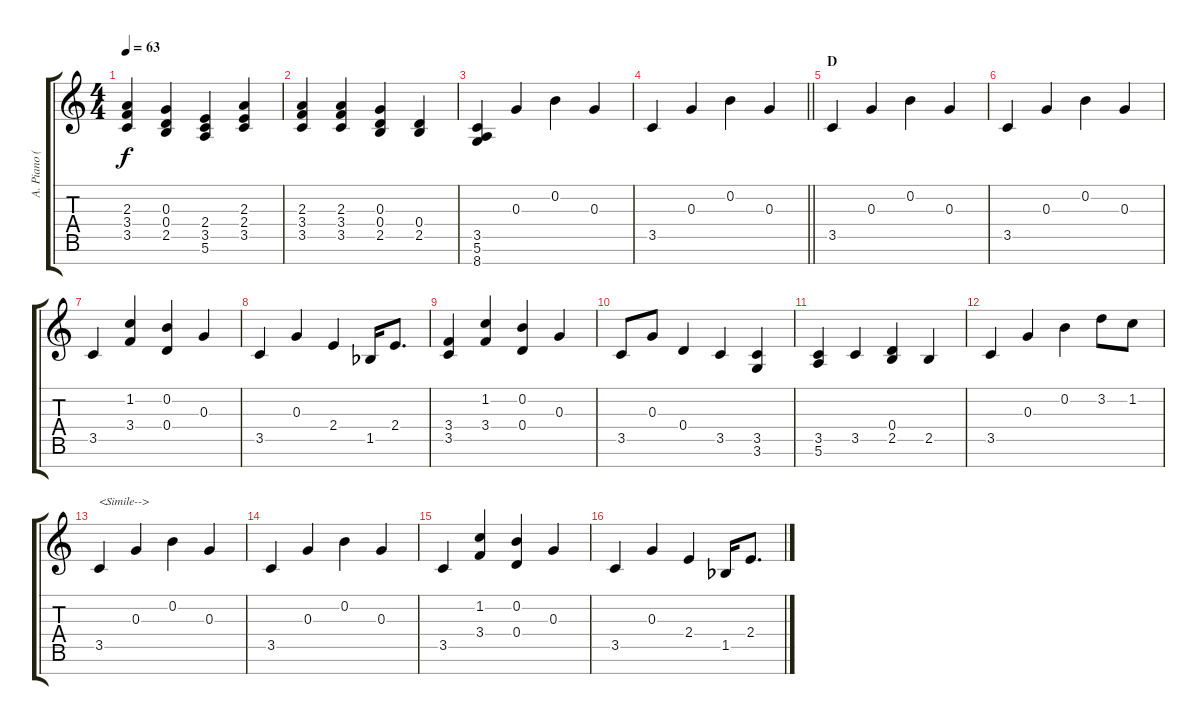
\track ("A. Piano (Right Hand)" "A. Piano (") {instrument acousticgrandpiano}
\staff {score tabs}
\tuning (E5 B4 G4 D4 A3 E3 B2) {hide}
\ts (4 4)
\tempo 63
\clef g2
\ks c
(2.3 3.4 3.5).4{dy f} (0.3 0.4 2.5).4 (2.4 3.5 5.6).4 (2.3 2.4 3.5).4 |
(2.3 3.4 3.5).4 (2.3 3.4 3.5).4 (0.3 0.4 2.5).4 (0.4 2.5).4 |
(3.5 5.6 8.7).4 0.3.4 0.2.4 0.3.4 |
\barLineRight lightlight
3.5.4 0.3.4 0.2.4 0.3.4 |
\section ("" "D")
3.5.4 0.3.4 0.2.4 0.3.4 |
3.5.4 0.3.4 0.2.4 0.3.4 |
3.5.4 (1.2 3.4).4 (0.2 0.4).4 0.3.4 |
3.5.4 0.3.4 2.4.4 1.5{acc b}.16 2.4.8{d} |
(3.4 3.5).4 (1.2 3.4).4 (0.2 0.4).4 0.3.4 |
3.5.8 0.3.8 0.4.4 3.5.4 (3.5 3.6).4 |
(3.5 5.6).4 3.5.4 (0.4 2.5).4 2.5.4 |
3.5.4 0.3.4 0.2.4 3.2.8 1.2.8 |
3.5.4{txt "<Simile-->"} 0.3.4 0.2.4 0.3.4 |
3.5.4 0.3.4 0.2.4 0.3.4 |
3.5.4 (1.2 3.4).4 (0.2 0.4).4 0.3.4 |
3.5.4 0.3.4 2.4.4 1.5{acc b}.16 2.4.8{d}
